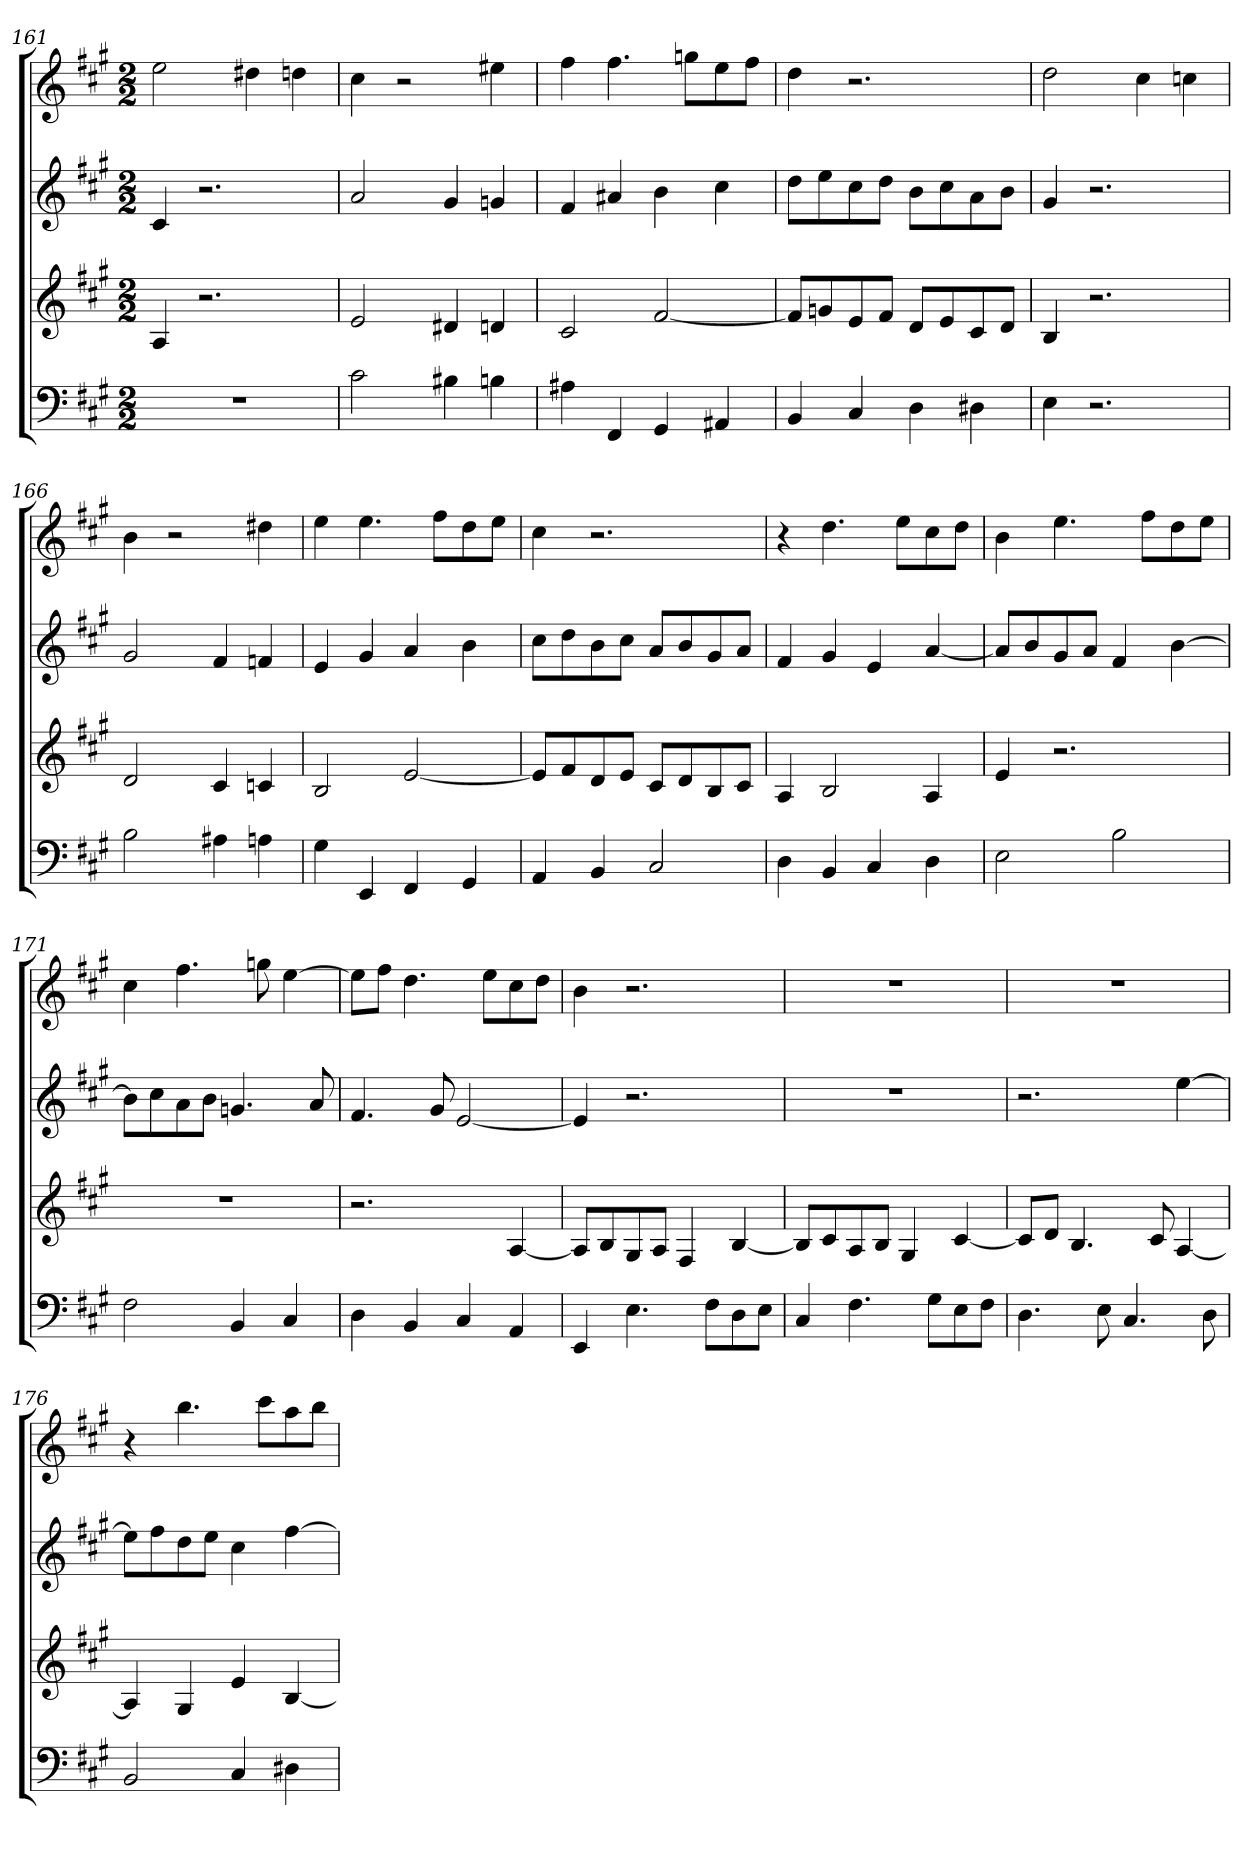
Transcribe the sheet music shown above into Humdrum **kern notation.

**kern	**kern	**kern	**kern
*part4	*part3	*part2	*part1
*staff4	*staff3	*staff2	*staff1
*k[f#c#g#]	*k[f#c#g#]	*k[f#c#g#]	*k[f#c#g#]
*A:	*A:	*A:	*A:
*M2/2	*M2/2	*M2/2	*M2/2
=161	=161	=161	=161
1r	4A	4c#	2ee
.	2.r	2.r	.
.	.	.	4dd#X
.	.	.	4ddn
=162	=162	=162	=162
2c#	2e	2a	4cc#
.	.	.	2r
4B#X	4d#X	4g#	.
4Bn	4dn	4gn	4ee#X
=163	=163	=163	=163
4A#X	2c#	4f#	4ff#
4FF#	.	4a#X	4.ff#
4GG#	[2f#	4b	.
.	.	.	8ggnL
4AA#X	.	4cc#	8ee
.	.	.	8ff#J
=164	=164	=164	=164
4BB	8f#L]	8ddL	4dd
.	8gn	8ee	.
4C#	8e	8cc#	2.r
.	8f#J	8ddJ	.
4D	8dL	8bL	.
.	8e	8cc#	.
4D#X	8c#	8a	.
.	8dJ	8bJ	.
=165	=165	=165	=165
4E	4B	4g#	2dd
2.r	2.r	2.r	.
.	.	.	4cc#
.	.	.	4ccn
=166	=166	=166	=166
2B	2d	2g#	4b
.	.	.	2r
4A#X	4c#	4f#	.
4An	4cn	4fn	4dd#X
=167	=167	=167	=167
4G#	2B	4e	4ee
4EE	.	4g#	4.ee
4FF#	[2e	4a	.
.	.	.	8ff#L
4GG#	.	4b	8dd
.	.	.	8eeJ
=168	=168	=168	=168
4AA	8eL]	8cc#L	4cc#
.	8f#	8dd	.
4BB	8d	8b	2.r
.	8eJ	8cc#J	.
2C#	8c#L	8aL	.
.	8d	8b	.
.	8B	8g#	.
.	8c#J	8aJ	.
=169	=169	=169	=169
4D	4A	4f#	4r
4BB	2B	4g#	4.dd
4C#	.	4e	.
.	.	.	8eeL
4D	4A	[4a	8cc#
.	.	.	8ddJ
=170	=170	=170	=170
2E	4e	8aL]	4b
.	.	8b	.
.	2.r	8g#	4.ee
.	.	8aJ	.
2B	.	4f#	.
.	.	.	8ff#L
.	.	[4b	8dd
.	.	.	8eeJ
=171	=171	=171	=171
2F#	1r	8bL]	4cc#
.	.	8cc#	.
.	.	8a	4.ff#
.	.	8bJ	.
4BB	.	4.gn	.
.	.	.	8ggn
4C#	.	.	[4ee
.	.	8a	.
=172	=172	=172	=172
4D	2.r	4.f#	8eeL]
.	.	.	8ff#J
4BB	.	.	4.dd
.	.	8g#	.
4C#	.	[2e	.
.	.	.	8eeL
4AA	[4A	.	8cc#
.	.	.	8ddJ
=173	=173	=173	=173
4EE	8AL]	4e]	4b
.	8B	.	.
4.E	8G#	2.r	2.r
.	8AJ	.	.
.	4F#	.	.
8F#L	.	.	.
8D	[4B	.	.
8EJ	.	.	.
=174	=174	=174	=174
4C#	8BL]	1r	1r
.	8c#	.	.
4.F#	8A	.	.
.	8BJ	.	.
.	4G#	.	.
8G#L	.	.	.
8E	[4c#	.	.
8F#J	.	.	.
=175	=175	=175	=175
4.D	8c#L]	2.r	1r
.	8dJ	.	.
.	4.B	.	.
8E	.	.	.
4.C#	.	.	.
.	8c#	.	.
.	[4A	[4ee	.
8D	.	.	.
=176	=176	=176	=176
2BB	4A]	8eeL]	4r
.	.	8ff#	.
.	4G#	8dd	4.bb
.	.	8eeJ	.
4C#	4e	4cc#	.
.	.	.	8ccc#L
4D#X	[4B	[4ff#	8aa
.	.	.	8bbJ
=	=	=	=
*-	*-	*-	*-
